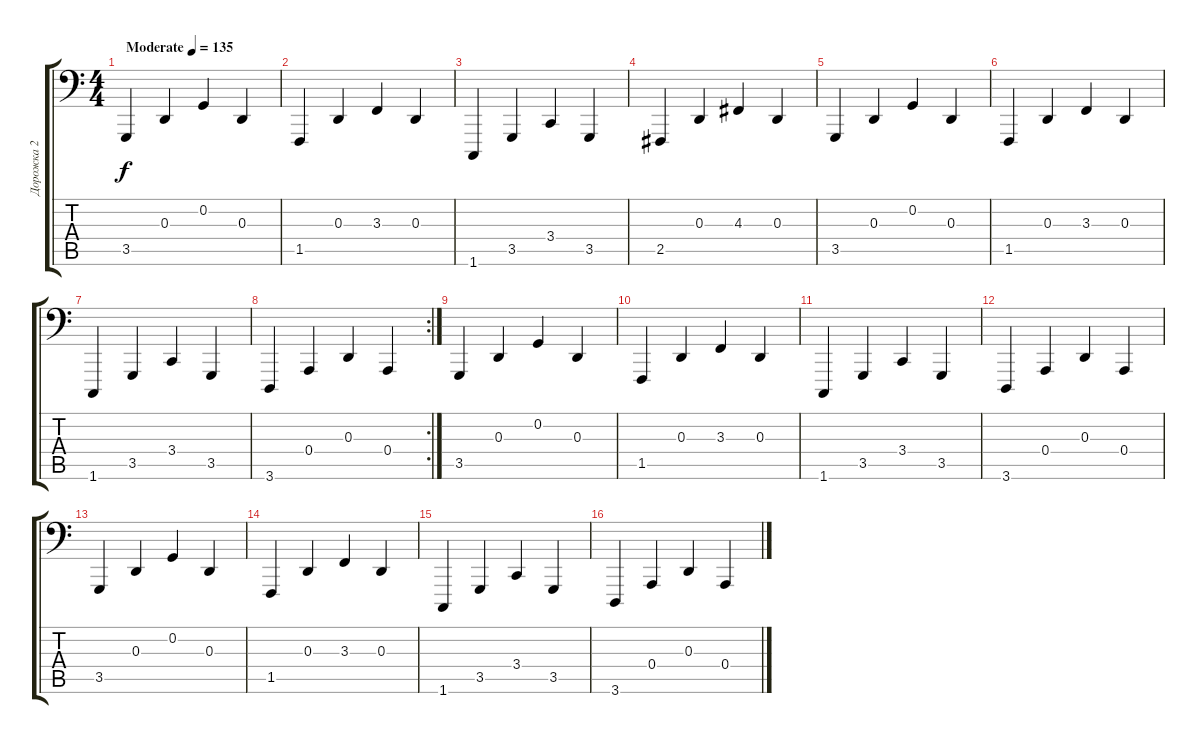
\track ("Дорожка 2" "Дорожка 2") {instrument acousticgrandpiano}
\staff {score tabs}
\tuning (C3 G2 D2 A1 E1 B0) {hide}
\ts (4 4)
\tempo (135 "Moderate")
\clef f4
\ks c
3.5.4{dy f instrument acousticgrandpiano} 0.3.4 0.2.4 0.3.4 |
1.5.4 0.3.4 3.3.4 0.3.4 |
1.6.4 3.5.4 3.4.4 3.5.4 |
2.5.4 0.3.4 4.3.4 0.3.4 |
3.5.4 0.3.4 0.2.4 0.3.4 |
1.5.4 0.3.4 3.3.4 0.3.4 |
1.6.4 3.5.4 3.4.4 3.5.4 |
\rc 2
3.6.4 0.4.4 0.3.4 0.4.4 |
3.5.4 0.3.4 0.2.4 0.3.4 |
1.5.4 0.3.4 3.3.4 0.3.4 |
1.6.4 3.5.4 3.4.4 3.5.4 |
3.6.4 0.4.4 0.3.4 0.4.4 |
3.5.4 0.3.4 0.2.4 0.3.4 |
1.5.4 0.3.4 3.3.4 0.3.4 |
1.6.4 3.5.4 3.4.4 3.5.4 |
3.6.4 0.4.4 0.3.4 0.4.4
